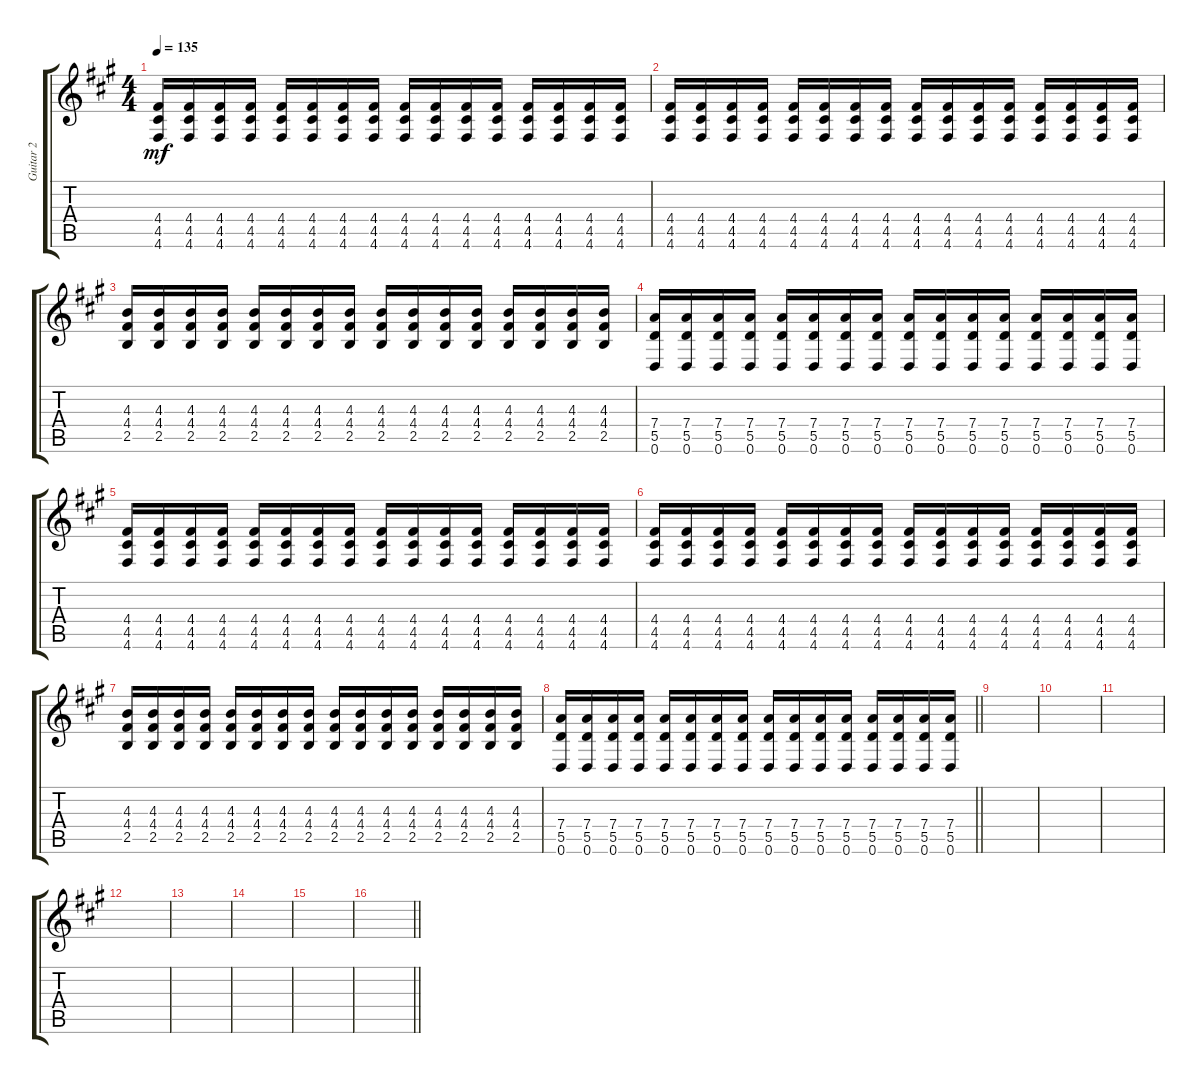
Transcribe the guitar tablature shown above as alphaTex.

\track ("Guitar 2" "Guitar 2") {instrument overdrivenguitar}
\staff {score tabs}
\tuning (E4 B3 G3 D3 A2 D2) {hide}
\ts (4 4)
\tempo 135
\clef g2
\ks a
(4.4 4.5 4.6).16{dy mf instrument overdrivenguitar} (4.4 4.5 4.6).16 (4.4 4.5 4.6).16 (4.4 4.5 4.6).16 (4.4 4.5 4.6).16 (4.4 4.5 4.6).16 (4.4 4.5 4.6).16 (4.4 4.5 4.6).16 (4.4 4.5 4.6).16 (4.4 4.5 4.6).16 (4.4 4.5 4.6).16 (4.4 4.5 4.6).16 (4.4 4.5 4.6).16 (4.4 4.5 4.6).16 (4.4 4.5 4.6).16 (4.4 4.5 4.6).16 |
(4.4 4.5 4.6).16 (4.4 4.5 4.6).16 (4.4 4.5 4.6).16 (4.4 4.5 4.6).16 (4.4 4.5 4.6).16 (4.4 4.5 4.6).16 (4.4 4.5 4.6).16 (4.4 4.5 4.6).16 (4.4 4.5 4.6).16 (4.4 4.5 4.6).16 (4.4 4.5 4.6).16 (4.4 4.5 4.6).16 (4.4 4.5 4.6).16 (4.4 4.5 4.6).16 (4.4 4.5 4.6).16 (4.4 4.5 4.6).16 |
(4.3 4.4 2.5).16 (4.3 4.4 2.5).16 (4.3 4.4 2.5).16 (4.3 4.4 2.5).16 (4.3 4.4 2.5).16 (4.3 4.4 2.5).16 (4.3 4.4 2.5).16 (4.3 4.4 2.5).16 (4.3 4.4 2.5).16 (4.3 4.4 2.5).16 (4.3 4.4 2.5).16 (4.3 4.4 2.5).16 (4.3 4.4 2.5).16 (4.3 4.4 2.5).16 (4.3 4.4 2.5).16 (4.3 4.4 2.5).16 |
(7.4 5.5 0.6).16 (7.4 5.5 0.6).16 (7.4 5.5 0.6).16 (7.4 5.5 0.6).16 (7.4 5.5 0.6).16 (7.4 5.5 0.6).16 (7.4 5.5 0.6).16 (7.4 5.5 0.6).16 (7.4 5.5 0.6).16 (7.4 5.5 0.6).16 (7.4 5.5 0.6).16 (7.4 5.5 0.6).16 (7.4 5.5 0.6).16 (7.4 5.5 0.6).16 (7.4 5.5 0.6).16 (7.4 5.5 0.6).16 |
(4.4 4.5 4.6).16 (4.4 4.5 4.6).16 (4.4 4.5 4.6).16 (4.4 4.5 4.6).16 (4.4 4.5 4.6).16 (4.4 4.5 4.6).16 (4.4 4.5 4.6).16 (4.4 4.5 4.6).16 (4.4 4.5 4.6).16 (4.4 4.5 4.6).16 (4.4 4.5 4.6).16 (4.4 4.5 4.6).16 (4.4 4.5 4.6).16 (4.4 4.5 4.6).16 (4.4 4.5 4.6).16 (4.4 4.5 4.6).16 |
(4.4 4.5 4.6).16 (4.4 4.5 4.6).16 (4.4 4.5 4.6).16 (4.4 4.5 4.6).16 (4.4 4.5 4.6).16 (4.4 4.5 4.6).16 (4.4 4.5 4.6).16 (4.4 4.5 4.6).16 (4.4 4.5 4.6).16 (4.4 4.5 4.6).16 (4.4 4.5 4.6).16 (4.4 4.5 4.6).16 (4.4 4.5 4.6).16 (4.4 4.5 4.6).16 (4.4 4.5 4.6).16 (4.4 4.5 4.6).16 |
(4.3 4.4 2.5).16 (4.3 4.4 2.5).16 (4.3 4.4 2.5).16 (4.3 4.4 2.5).16 (4.3 4.4 2.5).16 (4.3 4.4 2.5).16 (4.3 4.4 2.5).16 (4.3 4.4 2.5).16 (4.3 4.4 2.5).16 (4.3 4.4 2.5).16 (4.3 4.4 2.5).16 (4.3 4.4 2.5).16 (4.3 4.4 2.5).16 (4.3 4.4 2.5).16 (4.3 4.4 2.5).16 (4.3 4.4 2.5).16 |
\barLineRight lightlight
(7.4 5.5 0.6).16 (7.4 5.5 0.6).16 (7.4 5.5 0.6).16 (7.4 5.5 0.6).16 (7.4 5.5 0.6).16 (7.4 5.5 0.6).16 (7.4 5.5 0.6).16 (7.4 5.5 0.6).16 (7.4 5.5 0.6).16 (7.4 5.5 0.6).16 (7.4 5.5 0.6).16 (7.4 5.5 0.6).16 (7.4 5.5 0.6).16 (7.4 5.5 0.6).16 (7.4 5.5 0.6).16 (7.4 5.5 0.6).16 |
|
|
|
|
|
|
|
\barLineRight lightlight
